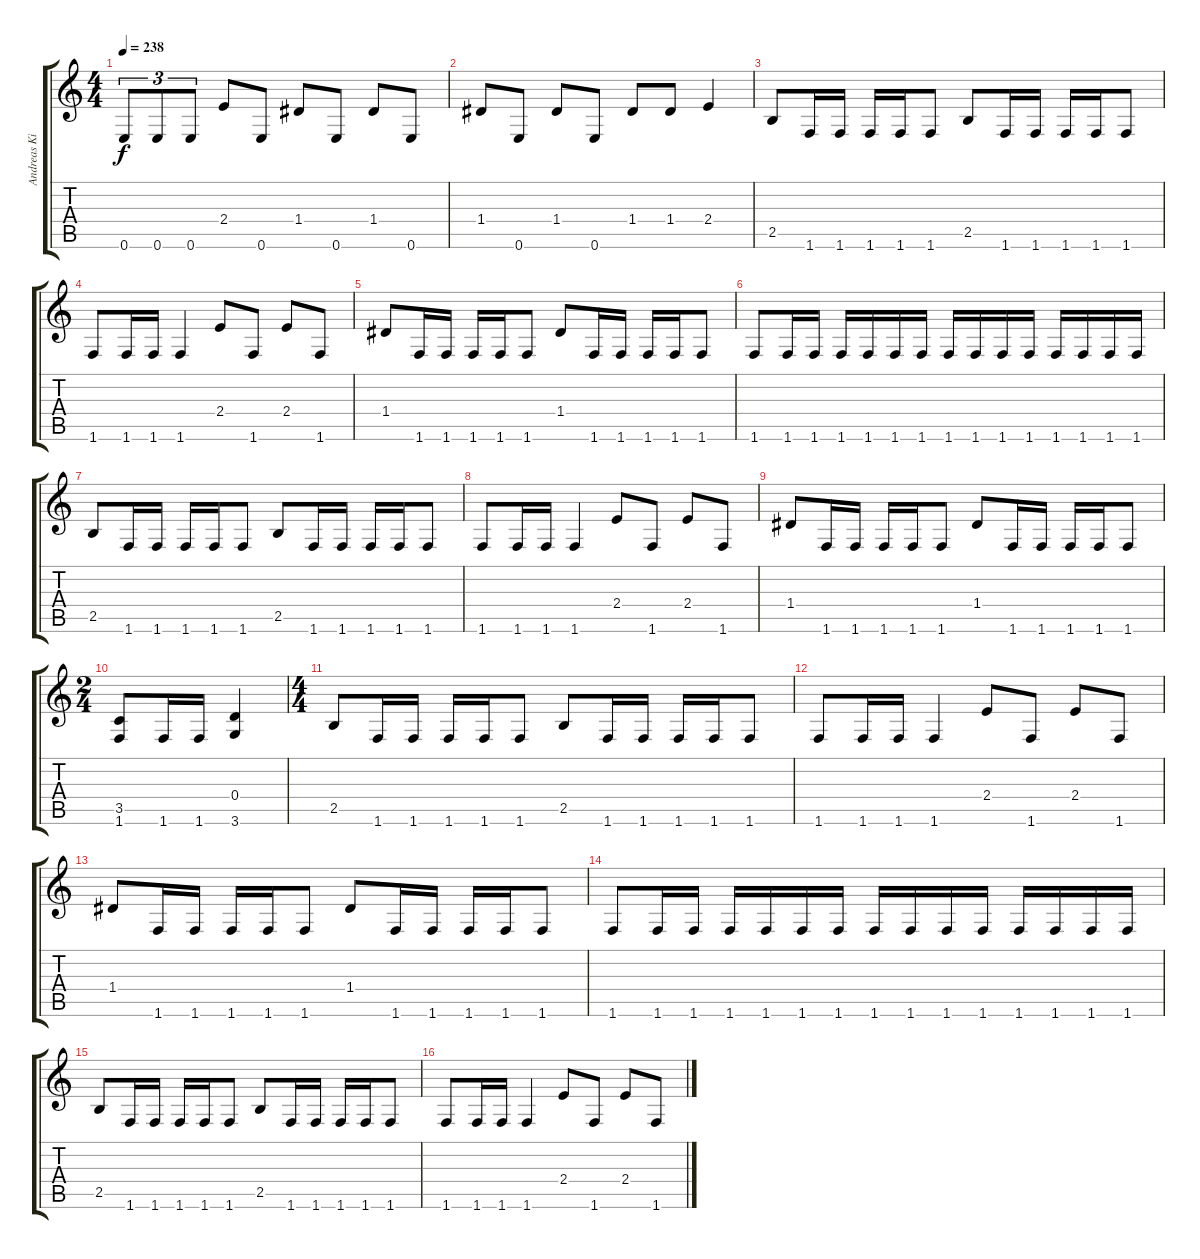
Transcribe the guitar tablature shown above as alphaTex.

\track ("Andreas Kisser" "Andreas Ki") {instrument distortionguitar}
\staff {score tabs}
\tuning (E4 B3 G3 D3 A2 E2) {hide}
\ts (4 4)
\tempo 238
\clef g2
\ks c
0.6.8{tu (3 2) dy f} 0.6.8{tu (3 2)} 0.6.8{tu (3 2)} 2.4.8 0.6.8 1.4.8 0.6.8 1.4.8 0.6.8 |
1.4.8 0.6.8 1.4.8 0.6.8 1.4.8 1.4.8 2.4.4 |
2.5.8 1.6.16 1.6.16 1.6.16 1.6.16 1.6.8 2.5.8 1.6.16 1.6.16 1.6.16 1.6.16 1.6.8 |
1.6.8 1.6.16 1.6.16 1.6.4 2.4.8 1.6.8 2.4.8 1.6.8 |
1.4.8 1.6.16 1.6.16 1.6.16 1.6.16 1.6.8 1.4.8 1.6.16 1.6.16 1.6.16 1.6.16 1.6.8 |
1.6.8 1.6.16 1.6.16 1.6.16 1.6.16 1.6.16 1.6.16 1.6.16 1.6.16 1.6.16 1.6.16 1.6.16 1.6.16 1.6.16 1.6.16 |
2.5.8 1.6.16 1.6.16 1.6.16 1.6.16 1.6.8 2.5.8 1.6.16 1.6.16 1.6.16 1.6.16 1.6.8 |
1.6.8 1.6.16 1.6.16 1.6.4 2.4.8 1.6.8 2.4.8 1.6.8 |
1.4.8 1.6.16 1.6.16 1.6.16 1.6.16 1.6.8 1.4.8 1.6.16 1.6.16 1.6.16 1.6.16 1.6.8 |
\ts (2 4)
(3.5 1.6).8 1.6.16 1.6.16 (0.4 3.6).4 |
\ts (4 4)
2.5.8 1.6.16 1.6.16 1.6.16 1.6.16 1.6.8 2.5.8 1.6.16 1.6.16 1.6.16 1.6.16 1.6.8 |
1.6.8 1.6.16 1.6.16 1.6.4 2.4.8 1.6.8 2.4.8 1.6.8 |
1.4.8 1.6.16 1.6.16 1.6.16 1.6.16 1.6.8 1.4.8 1.6.16 1.6.16 1.6.16 1.6.16 1.6.8 |
1.6.8 1.6.16 1.6.16 1.6.16 1.6.16 1.6.16 1.6.16 1.6.16 1.6.16 1.6.16 1.6.16 1.6.16 1.6.16 1.6.16 1.6.16 |
2.5.8 1.6.16 1.6.16 1.6.16 1.6.16 1.6.8 2.5.8 1.6.16 1.6.16 1.6.16 1.6.16 1.6.8 |
1.6.8 1.6.16 1.6.16 1.6.4 2.4.8 1.6.8 2.4.8 1.6.8
